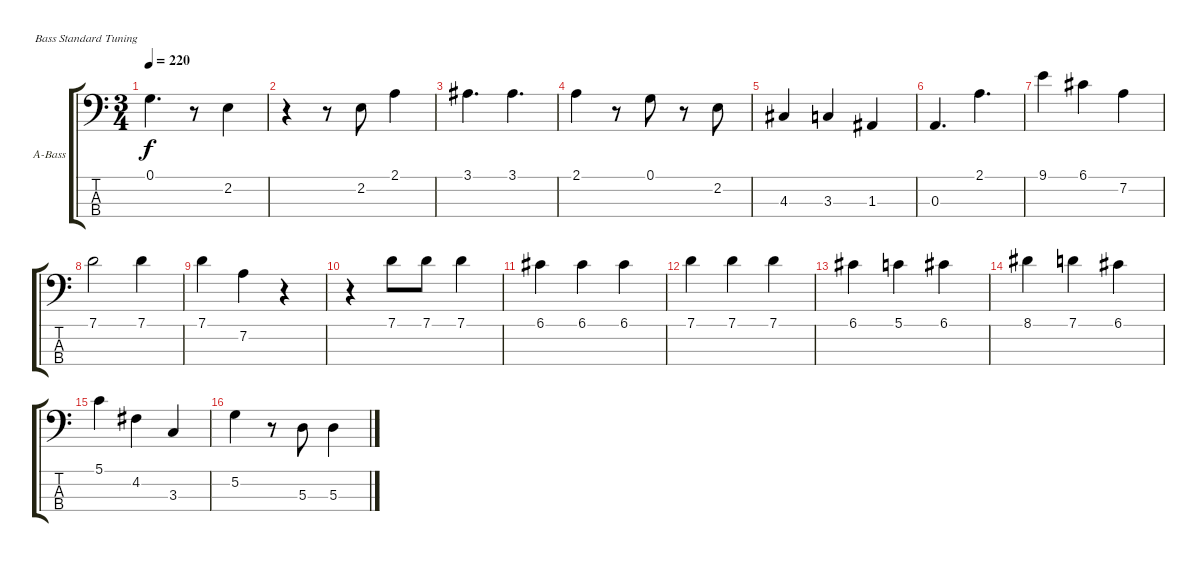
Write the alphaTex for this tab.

\defaultSystemsLayout 4
\bracketExtendMode groupsimilarinstruments
\firstSystemTrackNameOrientation horizontal
\otherSystemsTrackNameOrientation horizontal
\track ("Acoustic Bass" "A-Bass") {instrument acousticbass}
\staff {score tabs}
\tuning (G2 D2 A1 E1)
\ts (3 4)
\tempo 220
\clef f4
\ks c
0.1.4{d dy f} r.8 2.2.4 |
r.4 r.8 2.2.8 2.1.4 |
3.1.4{d} 3.1.4{d} |
2.1.4 r.8 0.1.8 r.8 2.2.8 |
4.3.4 3.3.4 1.3.4 |
0.3.4{d} 2.1.4{d} |
9.1.4 6.1.4 7.2.4 |
7.1.2 7.1.4 |
7.1.4 7.2.4 r.4 |
r.4 7.1.8 7.1.8 7.1.4 |
6.1.4 6.1.4 6.1.4 |
7.1.4 7.1.4 7.1.4 |
6.1.4 5.1.4 6.1.4 |
8.1.4 7.1.4 6.1.4 |
5.1.4 4.2.4 3.3.4 |
5.2.4 r.8 5.3.8 5.3.4
